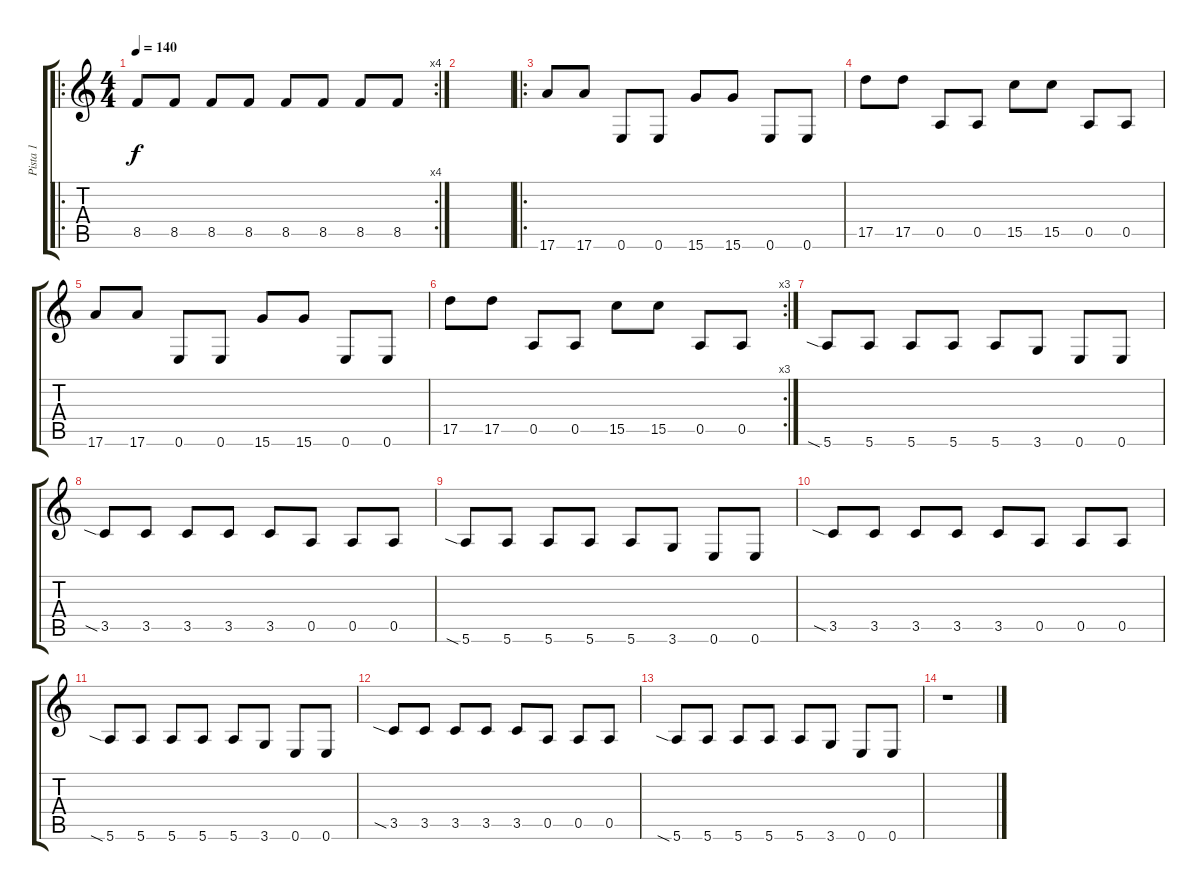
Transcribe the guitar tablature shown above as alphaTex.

\track ("Pista 1" "Pista 1") {instrument distortionguitar}
\staff {score tabs}
\tuning (E4 B3 G3 D3 A2 E2) {hide}
\ro
\rc 4
\ts (4 4)
\tempo 140
\clef g2
\ks c
8.5.8{dy f} 8.5.8 8.5.8 8.5.8 8.5.8 8.5.8 8.5.8 8.5.8 |
|
\ro
17.6.8 17.6.8 0.6.8 0.6.8 15.6.8 15.6.8 0.6.8 0.6.8 |
17.5.8 17.5.8 0.5.8 0.5.8 15.5.8 15.5.8 0.5.8 0.5.8 |
17.6.8 17.6.8 0.6.8 0.6.8 15.6.8 15.6.8 0.6.8 0.6.8 |
\rc 3
17.5.8 17.5.8 0.5.8 0.5.8 15.5.8 15.5.8 0.5.8 0.5.8 |
5.6{sia}.8 5.6.8 5.6.8 5.6.8 5.6.8 3.6.8 0.6.8 0.6.8 |
3.5{sia}.8 3.5.8 3.5.8 3.5.8 3.5.8 0.5.8 0.5.8 0.5.8 |
5.6{sia}.8 5.6.8 5.6.8 5.6.8 5.6.8 3.6.8 0.6.8 0.6.8 |
3.5{sia}.8 3.5.8 3.5.8 3.5.8 3.5.8 0.5.8 0.5.8 0.5.8 |
5.6{sia}.8 5.6.8 5.6.8 5.6.8 5.6.8 3.6.8 0.6.8 0.6.8 |
3.5{sia}.8 3.5.8 3.5.8 3.5.8 3.5.8 0.5.8 0.5.8 0.5.8 |
5.6{sia}.8 5.6.8 5.6.8 5.6.8 5.6.8 3.6.8 0.6.8 0.6.8 |
r.1
